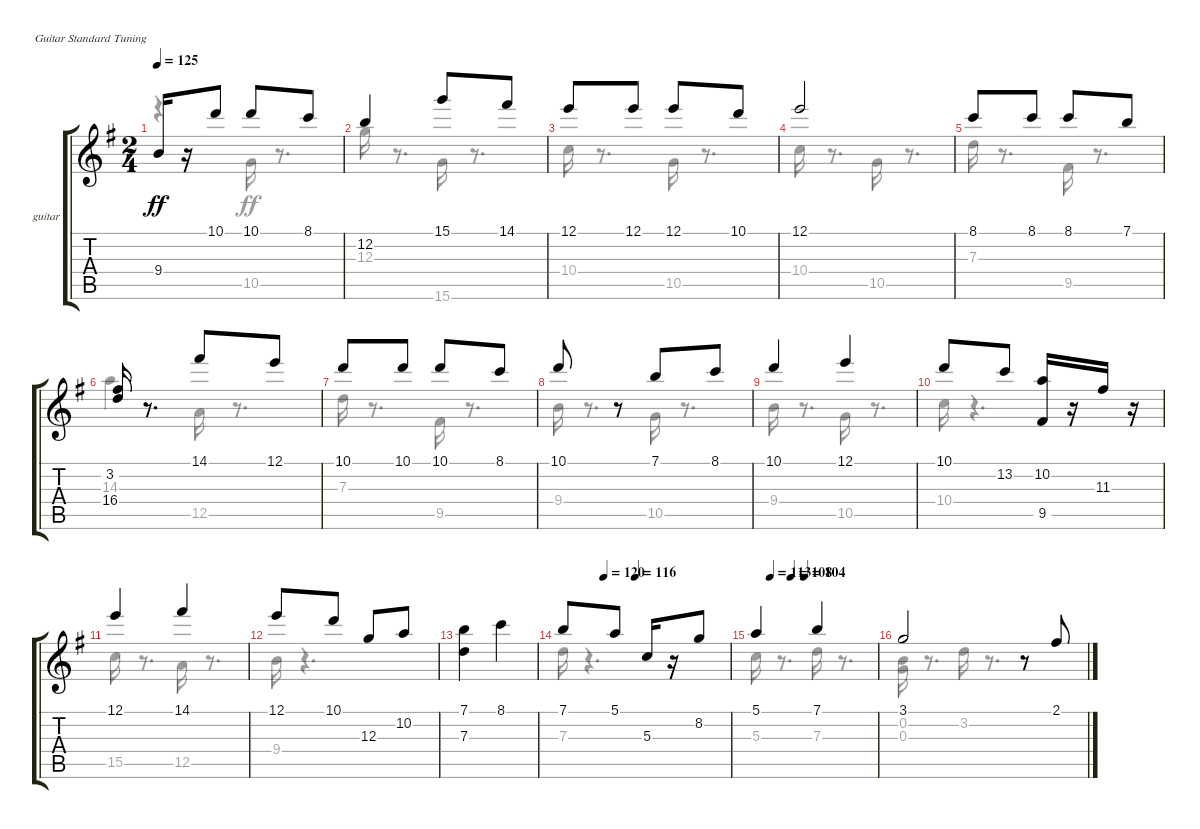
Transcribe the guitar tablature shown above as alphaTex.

\bracketExtendMode groupsimilarinstruments
\firstSystemTrackNameOrientation horizontal
\otherSystemsTrackNameOrientation horizontal
\track ("guitar" "guitar") {instrument acousticguitarsteel}
\staff {score tabs}
\tuning (E4 B3 G3 D3 A2 E2)
\voice
\ts (2 4)
\tempo 125
\clef g2
\ks g
9.4.16{dy ff} r.16 10.1.8 10.1.8 8.1.8 |
12.2.4 15.1.8 14.1.8 |
12.1.8 12.1.8 12.1.8 10.1.8 |
12.1.2 |
8.1.8 8.1.8 8.1.8 7.1.8 |
(3.2 16.4).16 r.8{d} 14.1.8 12.1.8 |
10.1.8 10.1.8 10.1.8 8.1.8 |
10.1.8 r.8 7.1.8 8.1.8 |
10.1.4 12.1.4 |
10.1.8 13.2.8 (10.2 9.5).16 r.16 11.3.16 r.16 |
12.1.4 14.1.4 |
12.1.8 10.1.8 12.3.8 10.2.8 |
(7.1 7.3).4 8.1.4 |
\tempo (120 0.25)
\tempo (116 0.4375)
7.1.8 5.1.8 5.3.16 r.16 8.2.8 |
\tempo (113 0.125)
\tempo (108 0.296875)
\tempo (104 0.40625)
5.1.4 7.1.4 |
3.1.2 r.8 2.1.8
\voice
\clef g2
\ottava regular
\simile none
\ks g
r.4{dy ff} 10.5.16 r.8{d} |
12.3.16 r.8{d} 15.6.16 r.8{d} |
10.4.16 r.8{d} 10.5.16 r.8{d} |
10.4.16 r.8{d} 10.5.16 r.8{d} |
7.3.16 r.8{d} 9.5.16 r.8{d} |
14.3.4 12.5.16 r.8{d} |
7.3.16 r.8{d} 9.5.16 r.8{d} |
9.4.16 r.8{d} 10.5.16 r.8{d} |
9.4.16 r.8{d} 10.5.16 r.8{d} |
10.4.16 r.4{d} |
15.5.16 r.8{d} 12.5.16 r.8{d} |
9.4.16 r.4{d} |
|
7.3.16 r.4{d} |
5.3.16 r.8{d} 7.3.16 r.8{d} |
(0.2 0.3).16 r.8{d} 3.2.16 r.8{d}
